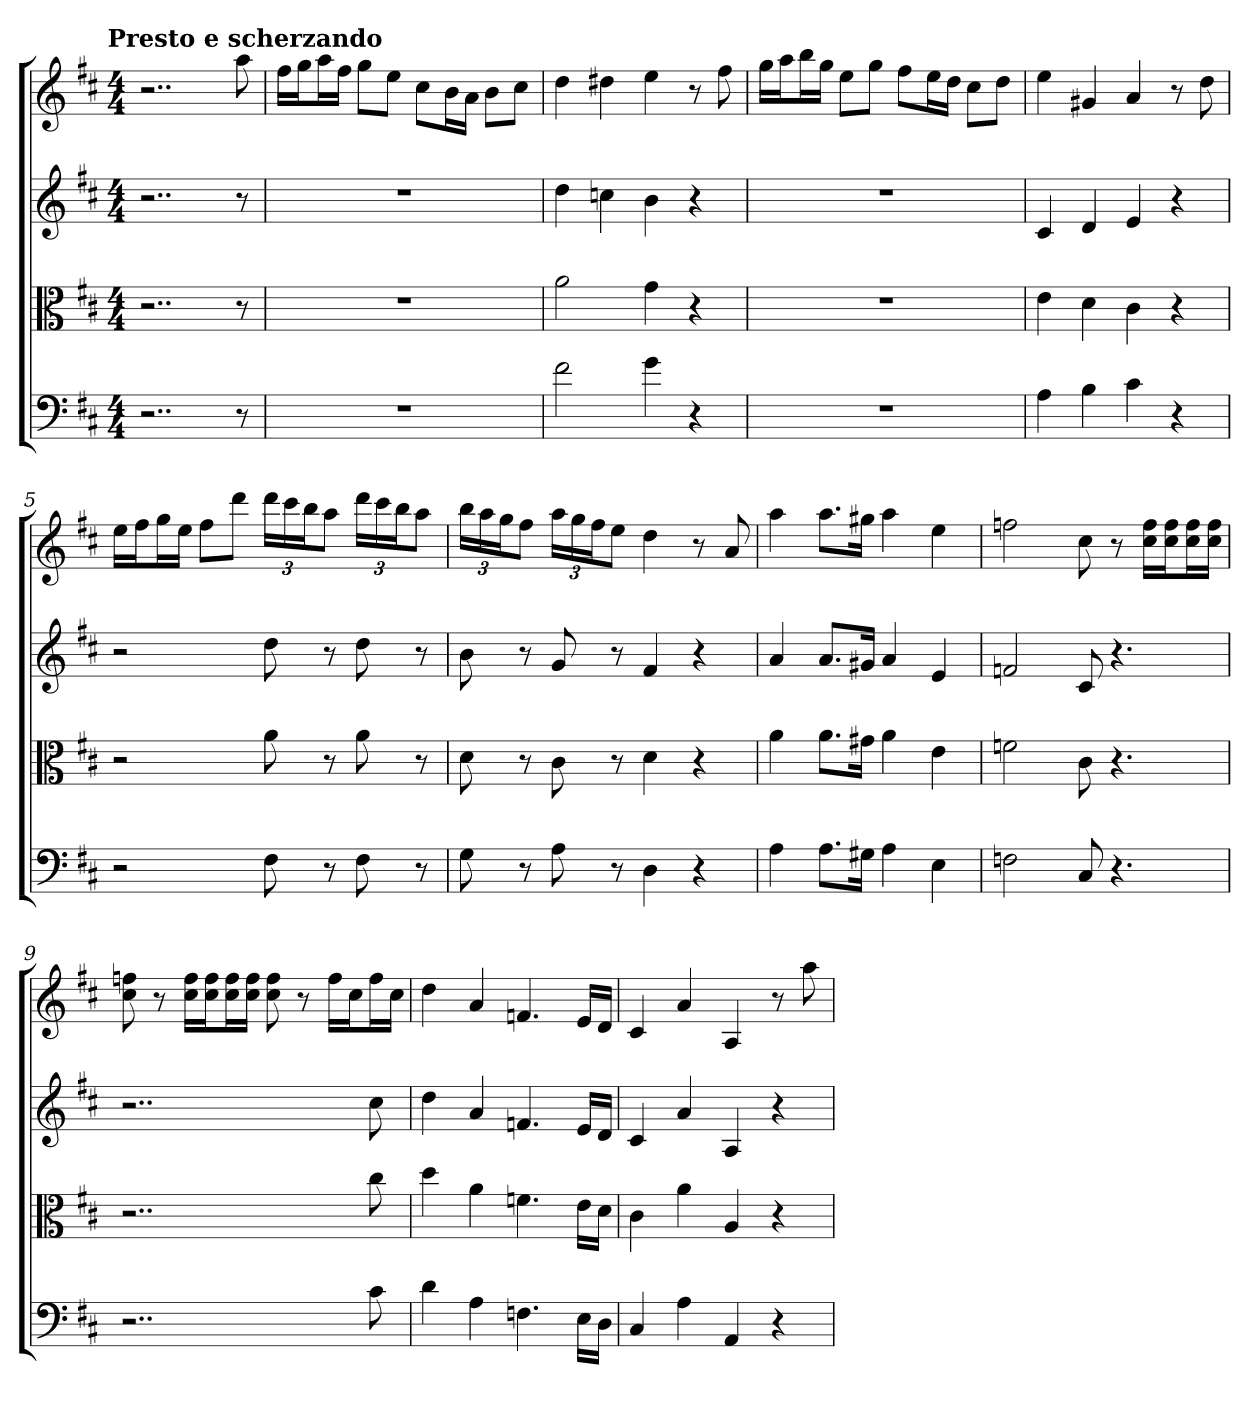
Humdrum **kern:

**kern	**kern	**kern	**kern
*part4	*part3	*part2	*part1
*staff4	*staff3	*staff2	*staff1
*clefF4	*clefC3	*	*
*k[f#c#]	*k[f#c#]	*k[f#c#]	*k[f#c#]
*D:	*D:	*D:	*D:
!!LO:TX:omd:t=Presto e scherzando
*M4/4	*M4/4	*M4/4	*M4/4
*MM184	*MM184	*MM184	*MM184
=	=	=	=
2..r	2..r	2..r	2..r
8r	8r	8r	8aa
=1	=1	=1	=1
1r	1r	1r	16ff#LL
.	.	.	16ggJ
.	.	.	16aaL
.	.	.	16ff#JJ
.	.	.	8ggL
.	.	.	8eeJ
.	.	.	8cc#L
.	.	.	16bL
.	.	.	16aJJ
.	.	.	8bL
.	.	.	8cc#J
=2	=2	=2	=2
2f#	2a	4dd	4dd
.	.	4ccn	4dd#X
4g	4g	4b	4ee
4r	4r	4r	8r
.	.	.	8ff#
=3	=3	=3	=3
1r	1r	1r	16ggLL
.	.	.	16aaJ
.	.	.	16bbL
.	.	.	16ggJJ
.	.	.	8eeL
.	.	.	8ggJ
.	.	.	8ff#L
.	.	.	16eeL
.	.	.	16ddJJ
.	.	.	8cc#L
.	.	.	8ddJ
=4	=4	=4	=4
4A	4e	4c#	4ee
4B	4d	4d	4g#X
4c#	4c#	4e	4a
4r	4r	4r	8r
.	.	.	8dd
=5	=5	=5	=5
2r	2r	2r	16eeLL
.	.	.	16ff#J
.	.	.	16ggL
.	.	.	16eeJJ
.	.	.	8ff#L
.	.	.	8dddJ
8F#	8a	8dd	24dddLL
.	.	.	24ccc#
.	.	.	24bbJ
8r	8r	8r	8aaJ
8F#	8a	8dd	24dddLL
.	.	.	24ccc#
.	.	.	24bbJ
8r	8r	8r	8aaJ
=6	=6	=6	=6
8G	8d	8b	24bbLL
.	.	.	24aa
.	.	.	24ggJ
8r	8r	8r	8ff#J
8A	8c#	8g	24aaLL
.	.	.	24gg
.	.	.	24ff#J
8r	8r	8r	8eeJ
4D	4d	4f#	4dd
4r	4r	4r	8r
.	.	.	8a
=7	=7	=7	=7
4A	4a	4a	4aa
8.A\L	8.a\L	8.aL	8.aaL
16G#X\Jk	16g#X\Jk	16g#XJk	16gg#XJk
4A	4a	4a	4aa
4E	4e	4e	4ee
=8	=8	=8	=8
2Fn	2fn	2fn	2ffn
8C#	8c#	8c#	8cc#
4.r	4.r	4.r	8r
.	.	.	16cc# 16ffLL
.	.	.	16cc# 16ffJ
.	.	.	16cc# 16ffL
.	.	.	16cc# 16ffJJ
=9	=9	=9	=9
2..r	2..r	2..r	8cc# 8ffn
.	.	.	8r
.	.	.	16cc# 16ffLL
.	.	.	16cc# 16ffJ
.	.	.	16cc# 16ffL
.	.	.	16cc# 16ffJJ
.	.	.	8cc# 8ff
.	.	.	8r
.	.	.	16ffLL
.	.	.	16cc#J
8c#	8cc#	8cc#	16ffL
.	.	.	16cc#JJ
=10	=10	=10	=10
4d	4dd	4dd	4dd
4A	4a	4a	4a
4.Fn	4.fn	4.fn	4.fn
16E\LL	16e\LL	16eLL	16eLL
16D\JJ	16d\JJ	16dJJ	16dJJ
=11	=11	=11	=11
4C#	4c#	4c#	4c#
4A	4a	4a	4a
4AA	4A	4A	4A
4r	4r	4r	8r
.	.	.	8aa
=	=	=	=
*-	*-	*-	*-
